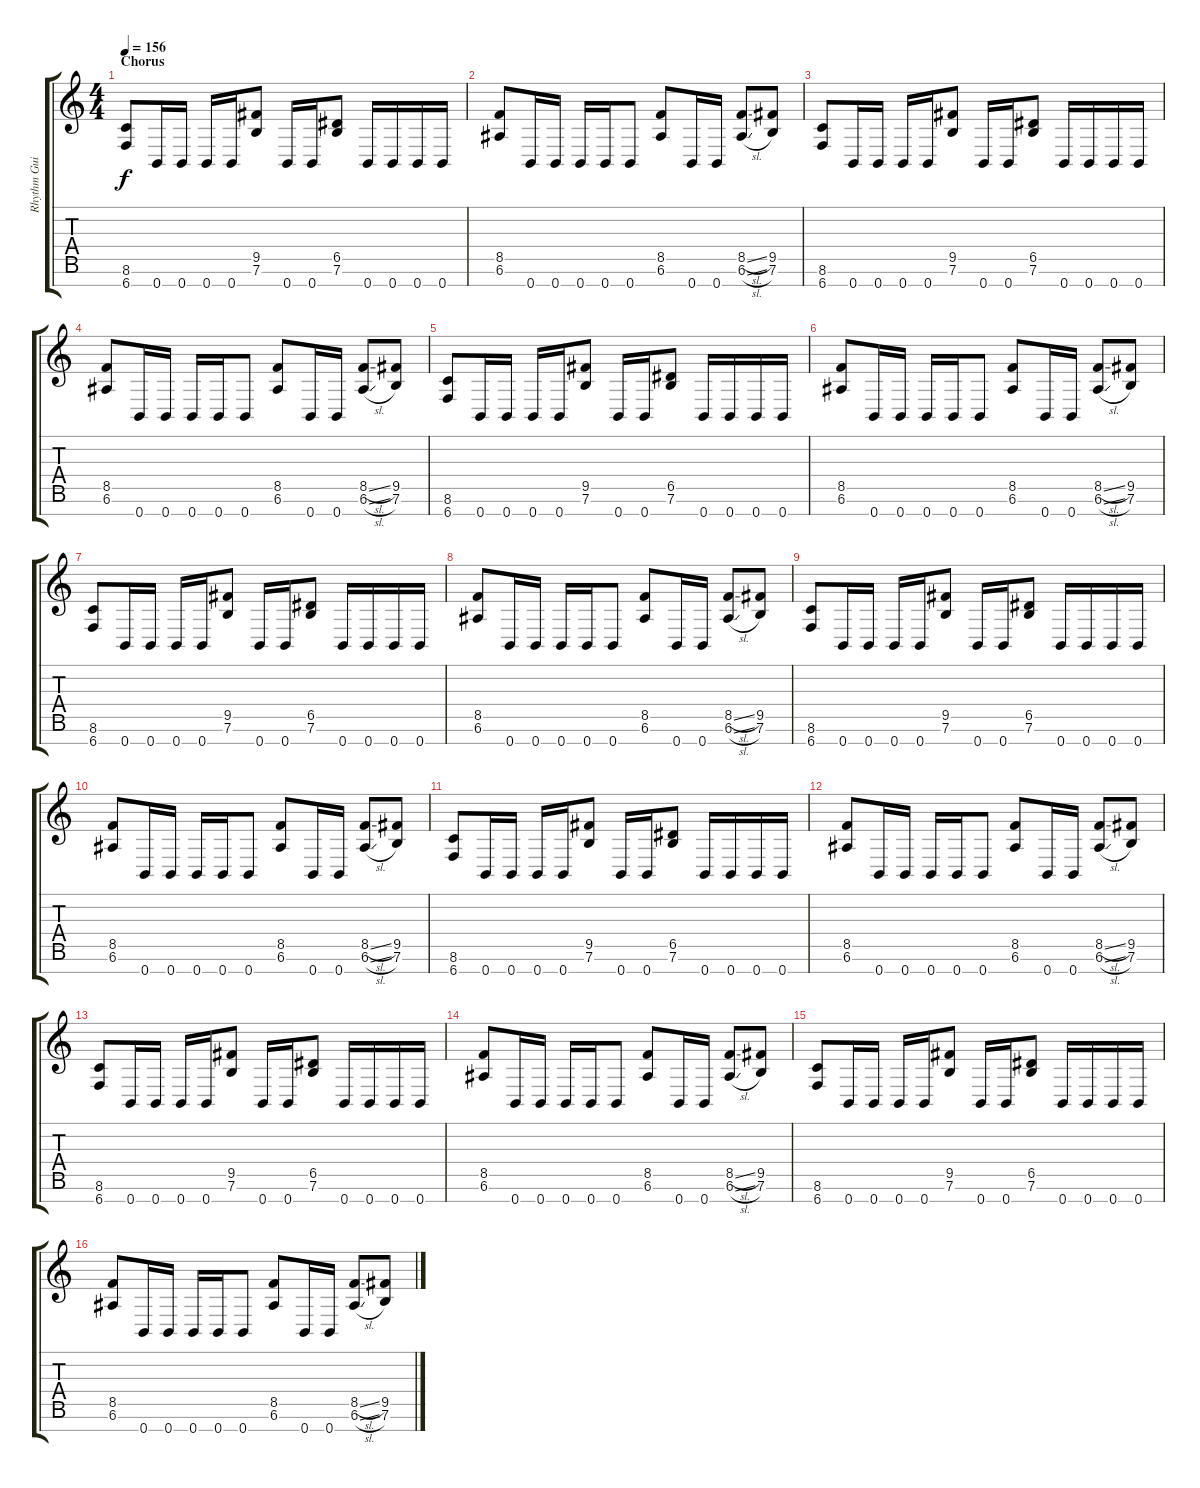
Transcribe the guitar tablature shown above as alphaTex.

\track ("Rhythm Guitar 1" "Rhythm Gui") {instrument distortionguitar}
\staff {score tabs}
\tuning (E4 B3 G3 D3 A2 E2 B1) {hide}
\ts (4 4)
\section ("" "Chorus")
\tempo 156
\clef g2
\ks c
(8.6 6.7).8{dy f} 0.7.16 0.7.16 0.7.16 0.7.16 (9.5 7.6).8 0.7.16 0.7.16 (6.5 7.6).8 0.7.16 0.7.16 0.7.16 0.7.16 |
(8.5 6.6).8 0.7.16 0.7.16 0.7.16 0.7.16 0.7.8 (8.5 6.6).8 0.7.16 0.7.16 (8.5{sl} 6.6{sl}).8 (9.5 7.6).8 |
(8.6 6.7).8 0.7.16 0.7.16 0.7.16 0.7.16 (9.5 7.6).8 0.7.16 0.7.16 (6.5 7.6).8 0.7.16 0.7.16 0.7.16 0.7.16 |
(8.5 6.6).8 0.7.16 0.7.16 0.7.16 0.7.16 0.7.8 (8.5 6.6).8 0.7.16 0.7.16 (8.5{sl} 6.6{sl}).8 (9.5 7.6).8 |
(8.6 6.7).8 0.7.16 0.7.16 0.7.16 0.7.16 (9.5 7.6).8 0.7.16 0.7.16 (6.5 7.6).8 0.7.16 0.7.16 0.7.16 0.7.16 |
(8.5 6.6).8 0.7.16 0.7.16 0.7.16 0.7.16 0.7.8 (8.5 6.6).8 0.7.16 0.7.16 (8.5{sl} 6.6{sl}).8 (9.5 7.6).8 |
(8.6 6.7).8 0.7.16 0.7.16 0.7.16 0.7.16 (9.5 7.6).8 0.7.16 0.7.16 (6.5 7.6).8 0.7.16 0.7.16 0.7.16 0.7.16 |
(8.5 6.6).8 0.7.16 0.7.16 0.7.16 0.7.16 0.7.8 (8.5 6.6).8 0.7.16 0.7.16 (8.5{sl} 6.6{sl}).8 (9.5 7.6).8 |
(8.6 6.7).8 0.7.16 0.7.16 0.7.16 0.7.16 (9.5 7.6).8 0.7.16 0.7.16 (6.5 7.6).8 0.7.16 0.7.16 0.7.16 0.7.16 |
(8.5 6.6).8 0.7.16 0.7.16 0.7.16 0.7.16 0.7.8 (8.5 6.6).8 0.7.16 0.7.16 (8.5{sl} 6.6{sl}).8 (9.5 7.6).8 |
(8.6 6.7).8 0.7.16 0.7.16 0.7.16 0.7.16 (9.5 7.6).8 0.7.16 0.7.16 (6.5 7.6).8 0.7.16 0.7.16 0.7.16 0.7.16 |
(8.5 6.6).8 0.7.16 0.7.16 0.7.16 0.7.16 0.7.8 (8.5 6.6).8 0.7.16 0.7.16 (8.5{sl} 6.6{sl}).8 (9.5 7.6).8 |
(8.6 6.7).8 0.7.16 0.7.16 0.7.16 0.7.16 (9.5 7.6).8 0.7.16 0.7.16 (6.5 7.6).8 0.7.16 0.7.16 0.7.16 0.7.16 |
(8.5 6.6).8 0.7.16 0.7.16 0.7.16 0.7.16 0.7.8 (8.5 6.6).8 0.7.16 0.7.16 (8.5{sl} 6.6{sl}).8 (9.5 7.6).8 |
(8.6 6.7).8 0.7.16 0.7.16 0.7.16 0.7.16 (9.5 7.6).8 0.7.16 0.7.16 (6.5 7.6).8 0.7.16 0.7.16 0.7.16 0.7.16 |
(8.5 6.6).8 0.7.16 0.7.16 0.7.16 0.7.16 0.7.8 (8.5 6.6).8 0.7.16 0.7.16 (8.5{sl} 6.6{sl}).8 (9.5 7.6).8
